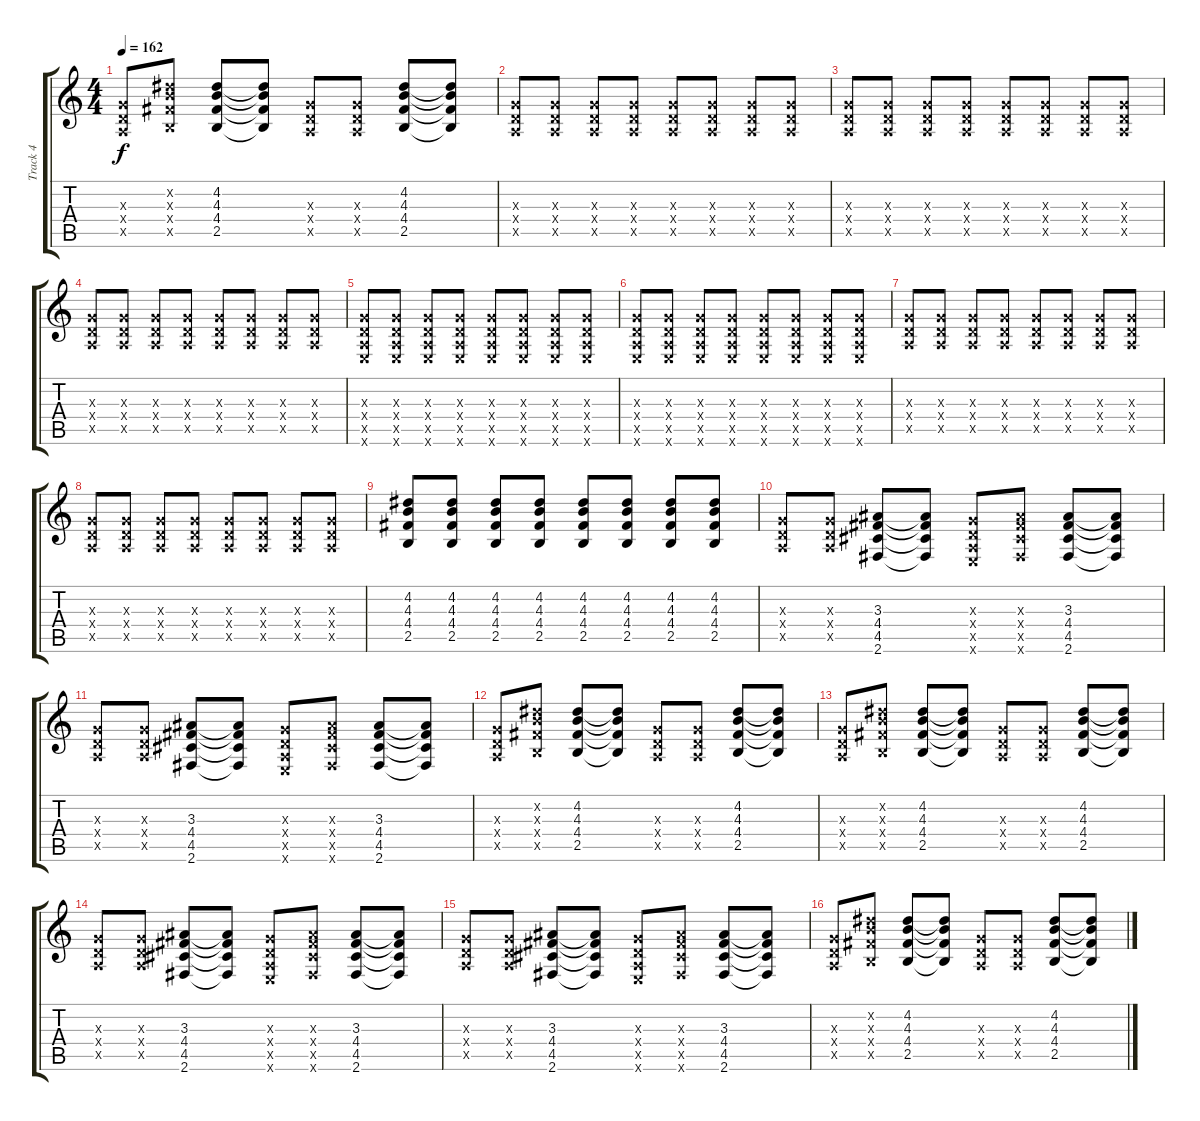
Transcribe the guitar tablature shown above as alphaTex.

\track ("Track 4" "Track 4") {instrument electricguitarclean}
\staff {score tabs}
\tuning (E4 B3 G3 D3 A2 E2) {hide}
\ts (4 4)
\tempo 162
\clef g2
\ks c
(0.3{x} 0.4{x} 0.5{x}).8{dy f} (4.2{x} 4.3{x} 4.4{x} 2.5{x}).8 (4.2 4.3 4.4 2.5).8 (4.2{t} 4.3{t} 4.4{t} 2.5{t}).8 (0.3{x} 0.4{x} 0.5{x}).8 (0.3{x} 0.4{x} 0.5{x}).8 (4.2 4.3 4.4 2.5).8 (4.2{t} 4.3{t} 4.4{t} 2.5{t}).8 |
(0.3{x} 0.4{x} 0.5{x}).8 (0.3{x} 0.4{x} 0.5{x}).8 (0.3{x} 0.4{x} 0.5{x}).8 (0.3{x} 0.4{x} 0.5{x}).8 (0.3{x} 0.4{x} 0.5{x}).8 (0.3{x} 0.4{x} 0.5{x}).8 (0.3{x} 0.4{x} 0.5{x}).8 (0.3{x} 0.4{x} 0.5{x}).8 |
(0.3{x} 0.4{x} 0.5{x}).8 (0.3{x} 0.4{x} 0.5{x}).8 (0.3{x} 0.4{x} 0.5{x}).8 (0.3{x} 0.4{x} 0.5{x}).8 (0.3{x} 0.4{x} 0.5{x}).8 (0.3{x} 0.4{x} 0.5{x}).8 (0.3{x} 0.4{x} 0.5{x}).8 (0.3{x} 0.4{x} 0.5{x}).8 |
(0.3{x} 0.4{x} 0.5{x}).8 (0.3{x} 0.4{x} 0.5{x}).8 (0.3{x} 0.4{x} 0.5{x}).8 (0.3{x} 0.4{x} 0.5{x}).8 (0.3{x} 0.4{x} 0.5{x}).8 (0.3{x} 0.4{x} 0.5{x}).8 (0.3{x} 0.4{x} 0.5{x}).8 (0.3{x} 0.4{x} 0.5{x}).8 |
(0.3{x} 0.4{x} 0.5{x} 0.6{x}).8 (0.3{x} 0.4{x} 0.5{x} 0.6{x}).8 (0.3{x} 0.4{x} 0.5{x} 0.6{x}).8 (0.3{x} 0.4{x} 0.5{x} 0.6{x}).8 (0.3{x} 0.4{x} 0.5{x} 0.6{x}).8 (0.3{x} 0.4{x} 0.5{x} 0.6{x}).8 (0.3{x} 0.4{x} 0.5{x} 0.6{x}).8 (0.3{x} 0.4{x} 0.5{x} 0.6{x}).8 |
(0.3{x} 0.4{x} 0.5{x} 0.6{x}).8 (0.3{x} 0.4{x} 0.5{x} 0.6{x}).8 (0.3{x} 0.4{x} 0.5{x} 0.6{x}).8 (0.3{x} 0.4{x} 0.5{x} 0.6{x}).8 (0.3{x} 0.4{x} 0.5{x} 0.6{x}).8 (0.3{x} 0.4{x} 0.5{x} 0.6{x}).8 (0.3{x} 0.4{x} 0.5{x} 0.6{x}).8 (0.3{x} 0.4{x} 0.5{x} 0.6{x}).8 |
(0.3{x} 0.4{x} 0.5{x}).8 (0.3{x} 0.4{x} 0.5{x}).8 (0.3{x} 0.4{x} 0.5{x}).8 (0.3{x} 0.4{x} 0.5{x}).8 (0.3{x} 0.4{x} 0.5{x}).8 (0.3{x} 0.4{x} 0.5{x}).8 (0.3{x} 0.4{x} 0.5{x}).8 (0.3{x} 0.4{x} 0.5{x}).8 |
(0.3{x} 0.4{x} 0.5{x}).8 (0.3{x} 0.4{x} 0.5{x}).8 (0.3{x} 0.4{x} 0.5{x}).8 (0.3{x} 0.4{x} 0.5{x}).8 (0.3{x} 0.4{x} 0.5{x}).8 (0.3{x} 0.4{x} 0.5{x}).8 (0.3{x} 0.4{x} 0.5{x}).8 (0.3{x} 0.4{x} 0.5{x}).8 |
(4.2 4.3 4.4 2.5).8 (4.2 4.3 4.4 2.5).8 (4.2 4.3 4.4 2.5).8 (4.2 4.3 4.4 2.5).8 (4.2 4.3 4.4 2.5).8 (4.2 4.3 4.4 2.5).8 (4.2 4.3 4.4 2.5).8 (4.2 4.3 4.4 2.5).8 |
(0.3{x} 0.4{x} 0.5{x}).8 (0.3{x} 0.4{x} 0.5{x}).8 (3.3 4.4 4.5 2.6).8 (3.3{t} 4.4{t} 4.5{t} 2.6{t}).8 (0.3{x} 0.4{x} 0.5{x} 0.6{x}).8 (3.3{x} 4.4{x} 4.5{x} 2.6{x}).8 (3.3 4.4 4.5 2.6).8 (3.3{t} 4.4{t} 4.5{t} 2.6{t}).8 |
(0.3{x} 0.4{x} 0.5{x}).8 (0.3{x} 0.4{x} 0.5{x}).8 (3.3 4.4 4.5 2.6).8 (3.3{t} 4.4{t} 4.5{t} 2.6{t}).8 (0.3{x} 0.4{x} 0.5{x} 0.6{x}).8 (3.3{x} 4.4{x} 4.5{x} 2.6{x}).8 (3.3 4.4 4.5 2.6).8 (3.3{t} 4.4{t} 4.5{t} 2.6{t}).8 |
(0.3{x} 0.4{x} 0.5{x}).8 (4.2{x} 4.3{x} 4.4{x} 2.5{x}).8 (4.2 4.3 4.4 2.5).8 (4.2{t} 4.3{t} 4.4{t} 2.5{t}).8 (0.3{x} 0.4{x} 0.5{x}).8 (0.3{x} 0.4{x} 0.5{x}).8 (4.2 4.3 4.4 2.5).8 (4.2{t} 4.3{t} 4.4{t} 2.5{t}).8 |
(0.3{x} 0.4{x} 0.5{x}).8 (4.2{x} 4.3{x} 4.4{x} 2.5{x}).8 (4.2 4.3 4.4 2.5).8 (4.2{t} 4.3{t} 4.4{t} 2.5{t}).8 (0.3{x} 0.4{x} 0.5{x}).8 (0.3{x} 0.4{x} 0.5{x}).8 (4.2 4.3 4.4 2.5).8 (4.2{t} 4.3{t} 4.4{t} 2.5{t}).8 |
(0.3{x} 0.4{x} 0.5{x}).8 (0.3{x} 0.4{x} 0.5{x}).8 (3.3 4.4 4.5 2.6).8 (3.3{t} 4.4{t} 4.5{t} 2.6{t}).8 (0.3{x} 0.4{x} 0.5{x} 0.6{x}).8 (3.3{x} 4.4{x} 4.5{x} 2.6{x}).8 (3.3 4.4 4.5 2.6).8 (3.3{t} 4.4{t} 4.5{t} 2.6{t}).8 |
(0.3{x} 0.4{x} 0.5{x}).8 (0.3{x} 0.4{x} 0.5{x}).8 (3.3 4.4 4.5 2.6).8 (3.3{t} 4.4{t} 4.5{t} 2.6{t}).8 (0.3{x} 0.4{x} 0.5{x} 0.6{x}).8 (3.3{x} 4.4{x} 4.5{x} 2.6{x}).8 (3.3 4.4 4.5 2.6).8 (3.3{t} 4.4{t} 4.5{t} 2.6{t}).8 |
(0.3{x} 0.4{x} 0.5{x}).8 (4.2{x} 4.3{x} 4.4{x} 2.5{x}).8 (4.2 4.3 4.4 2.5).8 (4.2{t} 4.3{t} 4.4{t} 2.5{t}).8 (0.3{x} 0.4{x} 0.5{x}).8 (0.3{x} 0.4{x} 0.5{x}).8 (4.2 4.3 4.4 2.5).8 (4.2{t} 4.3{t} 4.4{t} 2.5{t}).8
